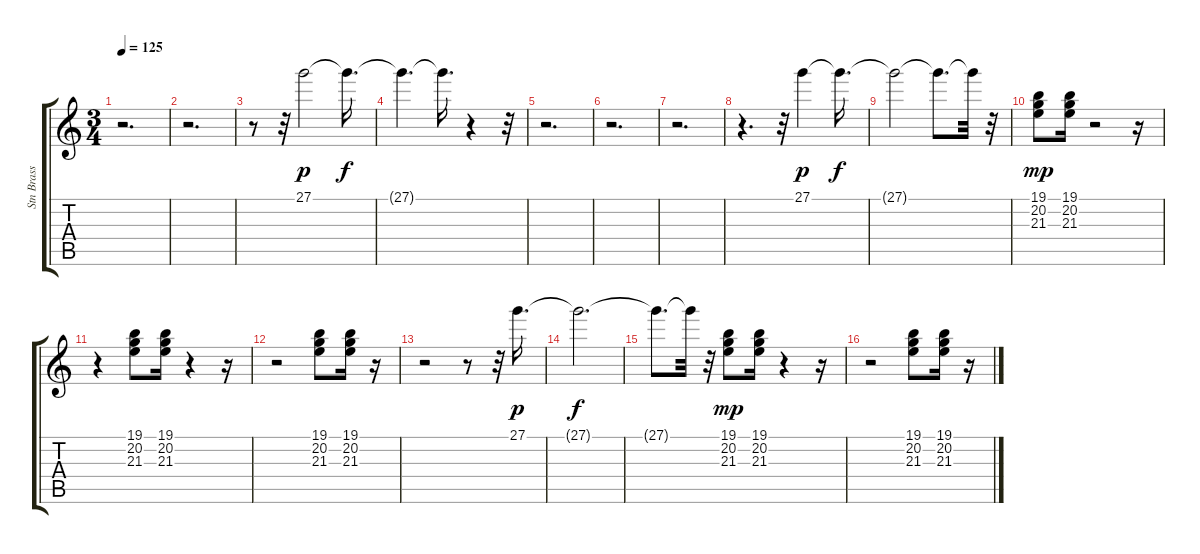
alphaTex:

\track ("Stn Brass" "Stn Brass") {instrument synthstrings1}
\staff {score tabs}
\tuning (E4 B3 G3 D3 A2 E2) {hide}
\ts (3 4)
\tempo 125
\clef g2
\ks c
r.2{d dy f} |
r.2{d} |
r.8 r.32 27.1.2{dy p} 27.1{t}.16{d dy f} |
27.1{t}.4{d} 27.1{t}.16{d} r.4 r.32 |
r.2{d} |
r.2{d} |
r.2{d} |
r.4{d} r.32 27.1.4{dy p} 27.1{t}.16{d dy f} |
27.1{t}.2 27.1{t}.8{d} 27.1{t}.32 r.32 |
(19.1 20.2 21.3).8{dy mp} (19.1 20.2 21.3).16 r.2 r.16 |
r.4 (19.1 20.2 21.3).8 (19.1 20.2 21.3).16 r.4 r.16 |
r.2 (19.1 20.2 21.3).8 (19.1 20.2 21.3).16 r.16 |
r.2 r.8 r.32 27.1.16{d dy p} |
27.1{t}.2{d dy f} |
27.1{t}.8{d} 27.1{t}.32 r.32 (19.1 20.2 21.3).8{dy mp} (19.1 20.2 21.3).16 r.4 r.16 |
r.2 (19.1 20.2 21.3).8 (19.1 20.2 21.3).16 r.16
